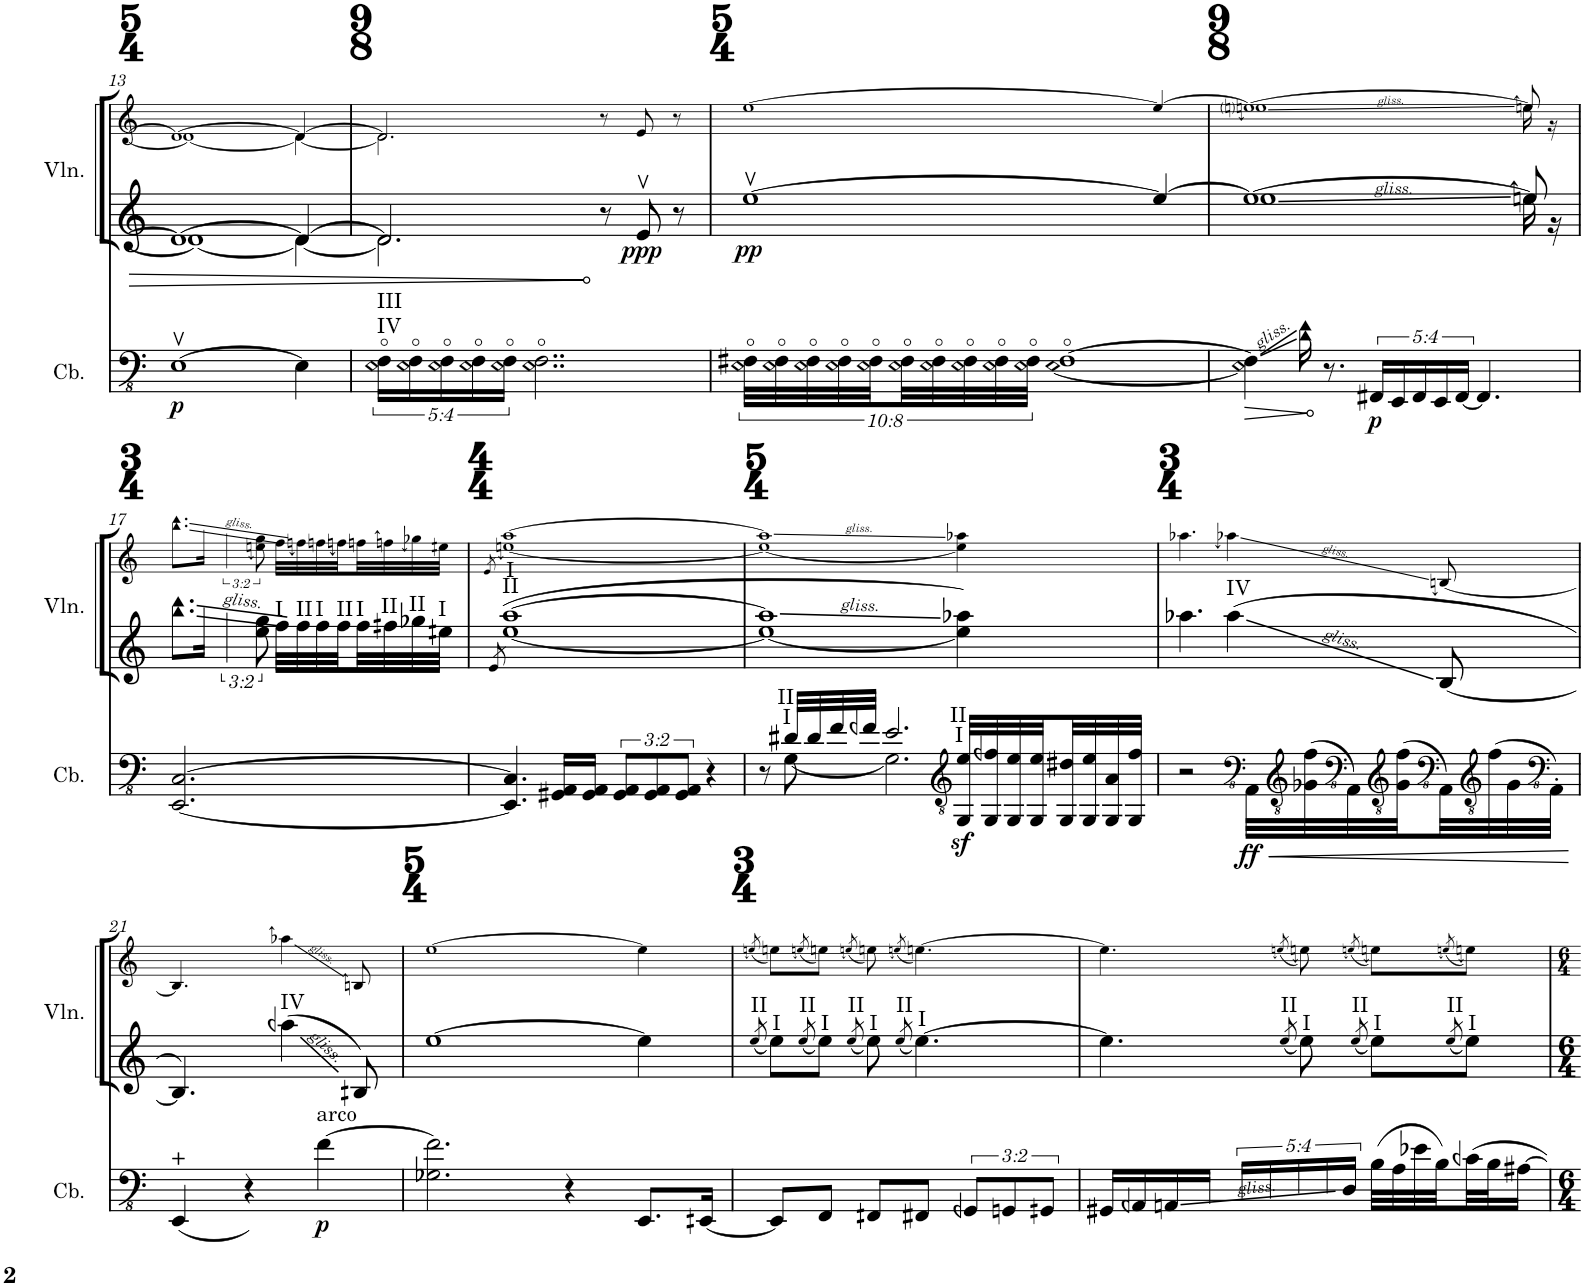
**kern	**dynam	**kern	**kern	**dynam
*part2	*part2	*part1	*part1	*part1
*staff3	*staff3	*staff2	*staff1	*staff1/2
*I"Contrabass	*	*I"Solo Violin	*	*
*I'Cb.	*	*I'Vln.	*	*
!!LO:PB:g=z
*clefFv4	*	*clefG2	*clefG2	*
*Trd7c12	*	*	*	*
*k[]	*	*k[]	*k[]	*
*M5/4	*	*M5/4	*M5/4	*
=13	=13	=13	=13	=13
*	*	*^	*^	*
!	!LO:DY:b	!	!	!	!	!
[1EEv	p	1d_	1d_	1d_	1d_	.
4EE\]	.	4d/_	4d\_	4d/_	4d\_	.
=14	=14	=14	=14	=14	=14	=14
*M9/8	*	*M9/8	*	*M9/8	*	*
!LO:TX:a:t=III	!	!	!	!	!	!
!LO:TX:a:t=IV	!	!	!	!	!	!
!LO:N:n=1:head=open	!	!	!	!	!	!
20EE\ 20FF\LL	.	2.d/]	2.d\]	2.d/]	2.d\]	.
!LO:N:n=1:head=open	!	!	!	!	!	!
20EE\ 20FF\	.	.	.	.	.	.
!LO:N:n=1:head=open	!	!	!	!	!	!
20EE\ 20FF\	.	.	.	.	.	.
!LO:N:n=1:head=open	!	!	!	!	!	!
20EE\ 20FF\	.	.	.	.	.	.
!LO:N:n=1:head=open	!	!	!	!	!	!
20EE\ 20FF\JJ	.	.	.	.	.	.
!LO:N:n=1:head=open	!	!	!	!	!	!
2..EE\ 2..FF\	.	.	.	.	.	.
.	.	8r	4.ryy	8r	4.ryy	.
!	!	!	!	!	!	!LO:DY:b=2
.	.	8ev/	.	8e/	.	ppp
.	.	8r	.	8r	.	.
*	*	*v	*v	*	*	*
*	*	*	*v	*v	*
=15	=15	=15	=15	=15
*M5/4	*	*M5/4	*M5/4	*
!LO:N:n=1:head=open	!	!	!	!LO:DY:b=2
40EE\ 40FF#X\LLL	.	[1eev	[1ee	pp
!LO:N:n=1:head=open	!	!	!	!
40EE\ 40FF#\	.	.	.	.
!LO:N:n=1:head=open	!	!	!	!
40EE\ 40FF#\	.	.	.	.
!LO:N:n=1:head=open	!	!	!	!
40EE\ 40FF#\	.	.	.	.
!LO:N:n=1:head=open	!	!	!	!
40EE\ 40FF#\	.	.	.	.
!LO:N:n=1:head=open	!	!	!	!
40EE\ 40FF#\	.	.	.	.
!LO:N:n=1:head=open	!	!	!	!
40EE\ 40FF#\	.	.	.	.
!LO:N:n=1:head=open	!	!	!	!
40EE\ 40FF#\	.	.	.	.
!LO:N:n=1:head=open	!	!	!	!
40EE\ 40FF#\	.	.	.	.
!LO:N:n=1:head=open	!	!	!	!
40EE\ 40FF#\JJJ	.	.	.	.
!LO:N:n=1:head=diamond	!	!	!	!
[1EE [1FF#	.	.	.	.
.	.	4ee/_	4ee/_	.
=16	=16	=16	=16	=16
*M9/8	*	*M9/8	*M9/8	*
!LO:N:n=1:head=open	!LO:HP:b	!	!	!
*	*	*^	*^	*
4EE\] 4FF#\]	>	1ee_	1ee	1eeni_	1een	.
16GG\ 16BB\	.	.	.	.	.	.
8.r	.	.	.	.	.	.
!	!LO:DY:b	!	!	!	!	!
20FFF#X/LL	p	.	.	.	.	.
20EEE/	.	.	.	.	.	.
20FFF#/	.	.	.	.	.	.
20EEE/	.	.	.	.	.	.
[20FFF#/JJ	.	.	.	.	.	.
4.FFF#/]	.	.	.	.	.	.
.	.	8ee/]	16een\	8ee/]	16een\	.
.	.	.	16r	.	16r	.
*	*	*v	*v	*	*	*
*	*	*	*v	*v	*
!!LO:LB:g=z
=17	=17	=17	=17	=17
*M3/4	*	*M3/4	*M3/4	*
[2.EEE/ [2.CC/	.	8.ee\ 8.gg\L	8.ee\ 8.gg\L	.
.	.	16gg\ 16ccc\Jk	16gg\ 16ccc\Jk	.
.	.	6ff\ 6bb\	6ff\ 6bb\	.
.	.	12ee\ 12gg\	12een\ 12gg\	.
!	!	!LO:TX:a:t=I	!	!
.	.	32ff\LLL	32ff\LLL	.
!	!	!LO:TX:a:t=II	!	!
.	.	32ff\	32ffn\	.
!	!	!LO:TX:a:t=I	!	!
.	.	32ff\	32ffn\	.
!	!	!LO:TX:a:t=II	!	!
.	.	32ff\	32ffn\	.
!	!	!LO:TX:a:t=I	!	!
.	.	32ff\	32ffn\	.
!	!	!LO:TX:a:t=II	!	!
.	.	32ffn\	32ffn\	.
!	!	!LO:TX:a:t=II	!	!
.	.	32gg-X\	32ggn\	.
!	!	!LO:TX:a:t=I	!	!
.	.	32een\JJJ	32een\JJJ	.
=18	=18	=18	=18	=18
*M4/4	*	*M4/4	*M4/4	*
.	.	8qe/	8qe/	.
!	!	!LO:TX:a:t=I	!	!
!	!	!LO:TX:a:t=II	!	!
4.EEE/] 4.CC/]	.	[1ee [1aa	[1een [1aa	.
16GGG#X/ 16AAA/LL	.	.	.	.
16GGG#/ 16AAA/JJ	.	.	.	.
12GGG#/ 12AAA/L	.	.	.	.
12GGG#/ 12AAA/	.	.	.	.
12GGG#/ 12AAA/J	.	.	.	.
4r	.	.	.	.
=19	=19	=19	=19	=19
*M5/4	*	*M5/4	*M5/4	*
*^	*	*	*	*
8r	8ryy	.	1ee_ 1aa]	1ee_ 1aa]	.
!LO:TX:a:t=I	!	!	!	!	!
!LO:TX:a:t=II	!	!	!	!	!
32D#X/LLL	[8GG\	.	.	.	.
32D#/	.	.	.	.	.
32F/	.	.	.	.	.
32Fn/JJJ	.	.	.	.	.
2.E/	2.GG\]	.	.	.	.
*clefGv2	*	*	*	*	*
!LO:TX:a:t=I	!	!	!	!	!
!LO:TX:a:t=II	!	!	!	!	!
!	!	!LO:DY:b	!	!	!
32GG/ 32e/LLL	4ryy	sf	4ee\] 4aa-X\	4ee\] 4aa-X\	.
32GG/ 32fn/	.	.	.	.	.
32GG/ 32e/	.	.	.	.	.
32GG/ 32e/	.	.	.	.	.
32GG/ 32d#X/	.	.	.	.	.
32GG/ 32e/	.	.	.	.	.
32GG/ 32A/	.	.	.	.	.
32GG/ 32f/JJJ	.	.	.	.	.
*v	*v	*	*	*	*
=20	=20	=20	=20	=20
*M3/4	*	*M3/4	*M3/4	*
2r	.	4.aa-X\	4.aa-X\	.
!	!	!LO:TX:a:t=IV	!	!
.	.	4aa-\	4aan\	.
*clefFv4	*	*	*	*
!	!LO:DY:b	!	!	!
32AAA\LLL	ff	.	.	.
*clefGv2	*	*	*	*
(32G-X\ 32f\	.	.	.	.
*clefFv4	*	*	*	*
32AAA\)	.	.	.	.
*clefGv2	*	*	*	*
(32G-\ 32f\	.	.	.	.
*clefFv4	*	*	*	*
32AAA\)	.	[8B/	[8Bn/	.
*clefGv2	*	*	*	*
(32f\	.	.	.	.
32G-\	.	.	.	.
*clefFv4	*	*	*	*
32AAA'\JJJ)	.	.	.	.
.	]	.	.	.
!!LO:LB:g=z
=21	=21	=21	=21	=21
(4EEE/	.	4.B/]	4.B/]	.
4r)	.	.	.	.
!	!	!LO:TX:a:t=IV	!	!
.	.	4aan\	4aan\	.
!LO:TX:a:t=arco	!	!	!	!
!	!LO:DY:b	!	!	!
[4F\	p	.	.	.
.	.	8Bn/	8Bn/	.
=22	=22	=22	=22	=22
*M5/4	*	*M5/4	*M5/4	*
2.GG-X\ 2.F\]	.	[1ee	[1ee	.
4r	.	.	.	.
8.EEE/L	.	4ee\]	4ee\]	.
[16EEEn/Jk	.	.	.	.
=23	=23	=23	=23	=23
*M3/4	*	*M3/4	*M3/4	*
.	.	8qee/	(8qeen/	.
!	!	!LO:TX:a:t=II	!	!
!	!	!LO:TX:a:t=I	!	!
8EEE/L]	.	8ee\L	8een\L)	.
.	.	8qee/	(8qeen/	.
!	!	!LO:TX:a:t=II	!	!
!	!	!LO:TX:a:t=I	!	!
8FFF/J	.	8ee\J	8een\J)	.
.	.	8qee/	(8qeen/	.
!	!	!LO:TX:a:t=II	!	!
!	!	!LO:TX:a:t=I	!	!
8FFFn/L	.	8ee\	8een\)	.
.	.	8qee/	(8qeen/	.
!	!	!LO:TX:a:t=II	!	!
!	!	!LO:TX:a:t=I	!	!
8FFF#X/J	.	[4.ee\	[4.een\)	.
12GGGn/L	.	.	.	.
12GGGn/	.	.	.	.
12GGGn/J	.	.	.	.
=24	=24	=24	=24	=24
16GGG#X/LL	.	4.ee\]	4.ee\]	.
16AAAn/	.	.	.	.
16AAAn/	.	.	.	.
16AAA/JJ	.	.	.	.
20BBB/LL	.	.	.	.
20BBB/	.	.	.	.
20CC/	.	.	.	.
.	.	8qee/	(8qeen/	.
!	!	!LO:TX:a:t=II	!	!
!	!	!LO:TX:a:t=I	!	!
.	.	8ee\	8een\)	.
20CC#X/	.	.	.	.
20DD/JJ	.	.	.	.
.	.	8qee/	(8qeen/	.
!	!	!LO:TX:a:t=II	!	!
!	!	!LO:TX:a:t=I	!	!
(32BB\LLL	.	8ee\L	8een\L)	.
32AA\	.	.	.	.
32E-X\	.	.	.	.
32BB\)	.	.	.	.
.	.	8qee/	(8qeen/	.
!	!	!LO:TX:a:t=II	!	!
!	!	!LO:TX:a:t=I	!	!
32Cn\	.	8ee\J	8een\J)	.
32BB\J	.	.	.	.
[16AA#X\JJ	.	.	.	.
=	=	=	=	=
*-	*-	*-	*-	*-
